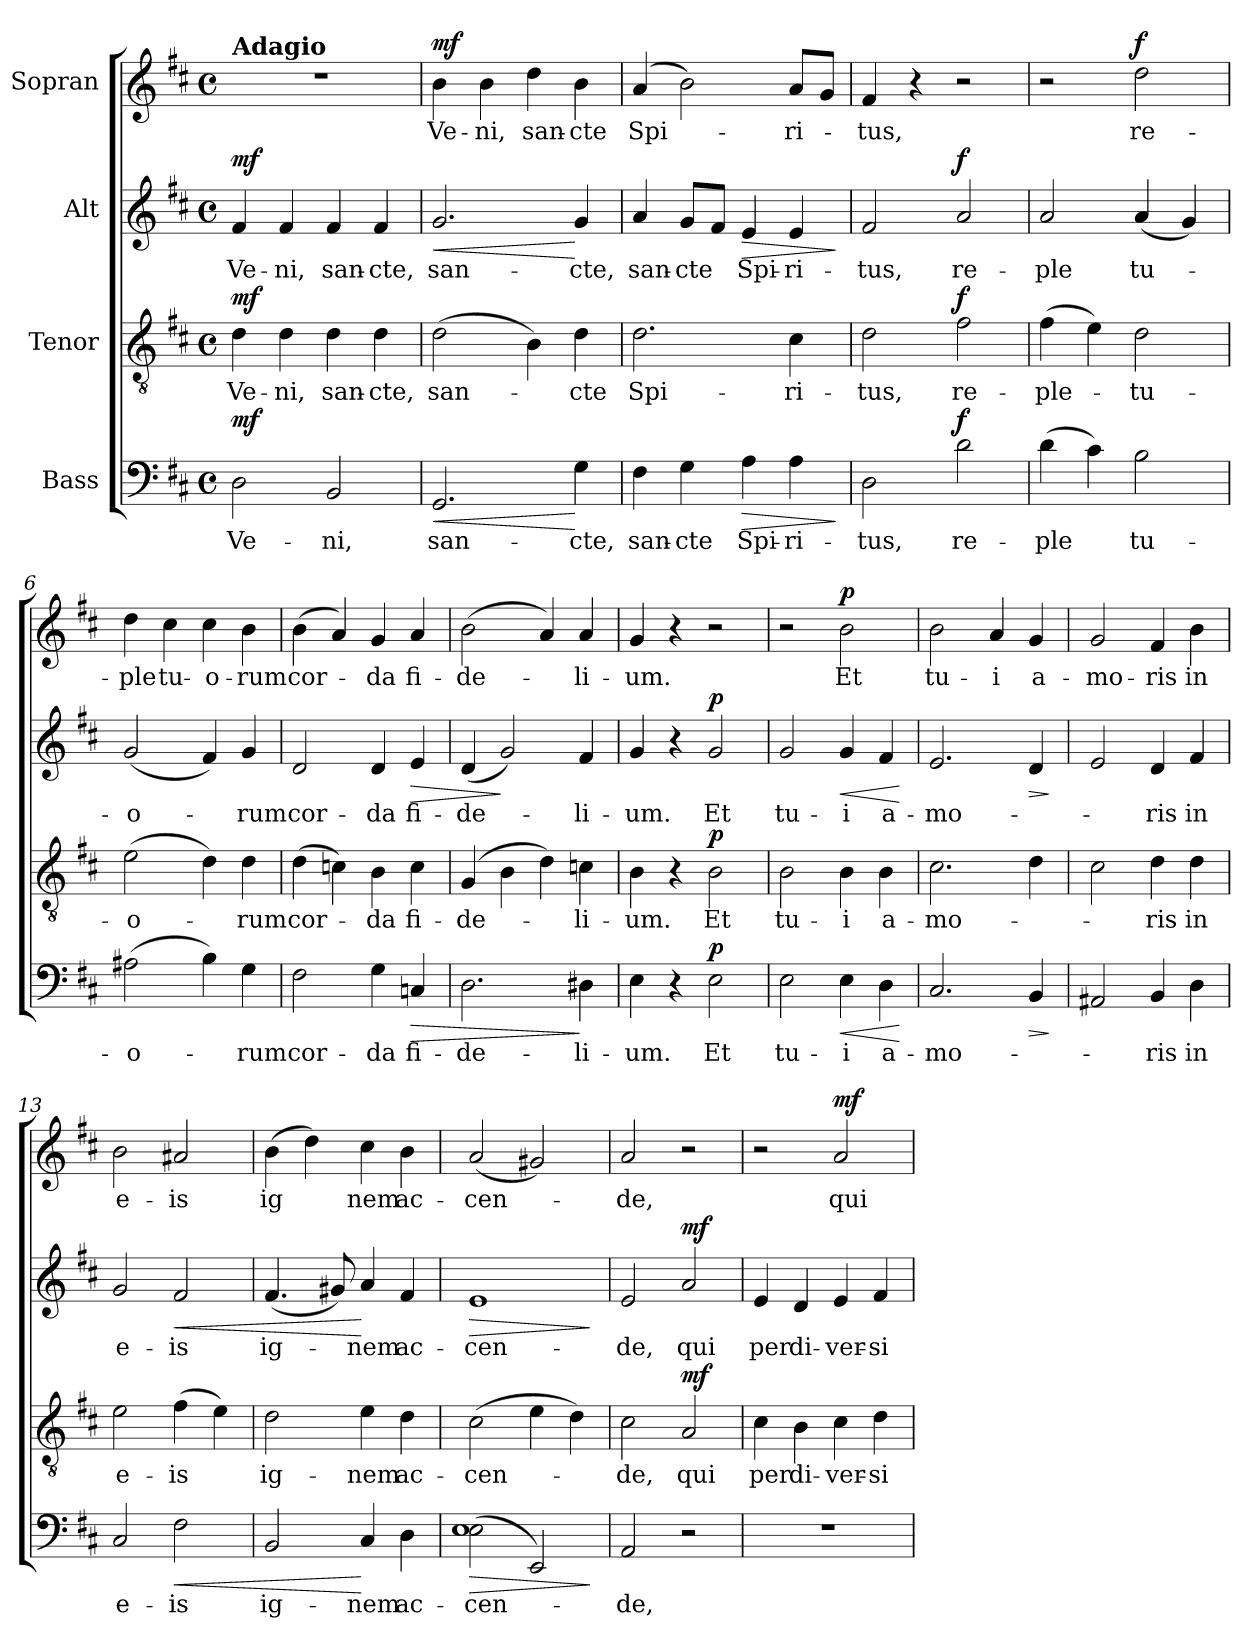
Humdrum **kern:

**kern	**text	**dynam	**kern	**text	**dynam	**kern	**text	**dynam	**kern	**text	**dynam
*part4	*part4	*part4	*part3	*part3	*part3	*part2	*part2	*part2	*part1	*part1	*part1
*staff4	*staff4	*staff4	*staff3	*staff3	*staff3	*staff2	*staff2	*staff2	*staff1	*staff1	*staff1
*I"Bass	*	*	*I"Tenor	*	*	*I"Alt	*	*	*I"Sopran	*	*
*clefF4	*	*	*clefGv2	*	*	*clefG2	*	*	*clefG2	*	*
*k[f#c#]	*	*	*k[f#c#]	*	*	*k[f#c#]	*	*	*k[f#c#]	*	*
*M4/4	*	*	*M4/4	*	*	*M4/4	*	*	*M4/4	*	*
*met(c)	*	*	*met(c)	*	*	*met(c)	*	*	*met(c)	*	*
=1	=1	=1	=1	=1	=1	=1	=1	=1	=1	=1	=1
!	!	!	!	!	!	!	!	!	!LO:TX:a:B:t=Adagio	!	!
!	!LO:LY:b	!LO:DY:a	!	!LO:LY:b	!LO:DY:a	!	!LO:LY:b	!LO:DY:a	!	!	!
2D\	Ve-	mf	4d\	Ve-	mf	4f#/	Ve-	mf	1r	.	.
!	!	!	!	!LO:LY:b	!	!	!LO:LY:b	!	!	!	!
.	.	.	4d\	-ni,	.	4f#/	-ni,	.	.	.	.
!	!LO:LY:b	!	!	!LO:LY:b	!	!	!LO:LY:b	!	!	!	!
2BB/	-ni,	.	4d\	san-	.	4f#/	san-	.	.	.	.
!	!	!	!	!LO:LY:b	!	!	!LO:LY:b	!	!	!	!
.	.	.	4d\	-cte,	.	4f#/	-cte,	.	.	.	.
=2	=2	=2	=2	=2	=2	=2	=2	=2	=2	=2	=2
!	!LO:LY:b	!LO:HP:b	!	!LO:LY:b	!	!	!LO:LY:b	!LO:HP:b	!	!LO:LY:b	!LO:DY:a
2.GG/	san-	<	(2d\	san-	.	2.g/	san-	<	4b\	Ve-	mf
!	!	!	!	!	!	!	!	!	!	!LO:LY:b	!
.	.	.	.	.	.	.	.	.	4b\	-ni,	.
!	!	!	!	!	!	!	!	!	!	!LO:LY:b	!
.	.	.	4B\)	.	.	.	.	.	4dd\	san-	.
!	!LO:LY:b	!	!	!LO:LY:b	!	!	!LO:LY:b	!	!	!LO:LY:b	!
4G\	-cte,	[	4d\	-cte	.	4g/	-cte,	[	4b\	-cte	.
=3	=3	=3	=3	=3	=3	=3	=3	=3	=3	=3	=3
!	!LO:LY:b	!	!	!LO:LY:b	!	!	!LO:LY:b	!	!	!LO:LY:b	!
4F#\	san-	.	2.d\	Spi-	.	4a/	san-	.	(4a/	Spi-	.
!	!LO:LY:b	!	!	!	!	!	!LO:LY:b	!	!	!	!
4G\	-cte	.	.	.	.	8g/L	-cte	.	2b\)	.	.
.	.	.	.	.	.	8f#/J	.	.	.	.	.
!	!LO:LY:b	!LO:HP:b	!	!	!	!	!LO:LY:b	!LO:HP:b	!	!	!
4A\	Spi-	>	.	.	.	4e/	Spi-	>	.	.	.
!	!LO:LY:b	!	!	!LO:LY:b	!	!	!LO:LY:b	!	!	!LO:LY:b	!
4A\	-ri-	.	4c#\	-ri-	.	4e/	-ri-	.	8a/L	-ri-	.
.	.	.	.	.	.	.	.	.	8g/J	.	.
.	.	]	.	.	.	.	.	]	.	.	.
=4	=4	=4	=4	=4	=4	=4	=4	=4	=4	=4	=4
!	!LO:LY:b	!	!	!LO:LY:b	!	!	!LO:LY:b	!	!	!LO:LY:b	!
2D\	-tus,	.	2d\	-tus,	.	2f#/	-tus,	.	4f#/	-tus,	.
.	.	.	.	.	.	.	.	.	4r	.	.
!	!LO:LY:b	!LO:DY:a	!	!LO:LY:b	!LO:DY:a	!	!LO:LY:b	!LO:DY:a	!	!	!
2d\	re-	f	2f#\	re-	f	2a/	re-	f	2r	.	.
!!LO:LB:g=z
=5	=5	=5	=5	=5	=5	=5	=5	=5	=5	=5	=5
!	!LO:LY:b	!	!	!LO:LY:b	!	!	!LO:LY:b	!	!	!	!
(4d\	-ple	.	(4f#\	-ple-	.	2a/	-ple	.	2r	.	.
4c#\)	.	.	4e\)	.	.	.	.	.	.	.	.
!	!LO:LY:b	!	!	!LO:LY:b	!	!	!LO:LY:b	!	!	!LO:LY:b	!LO:DY:a
2B\	tu-	.	2d\	-tu-	.	(4a/	tu-	.	2dd\	re-	f
.	.	.	.	.	.	4g/)	.	.	.	.	.
=6	=6	=6	=6	=6	=6	=6	=6	=6	=6	=6	=6
!	!LO:LY:b	!	!	!LO:LY:b	!	!	!LO:LY:b	!	!	!LO:LY:b	!
(2A#X\	-o-	.	(2e\	-o-	.	(2g/	-o-	.	4dd\	-ple	.
!	!	!	!	!	!	!	!	!	!	!LO:LY:b	!
.	.	.	.	.	.	.	.	.	4cc#\	tu-	.
!	!	!	!	!	!	!	!	!	!	!LO:LY:b	!
4B\)	.	.	4d\)	.	.	4f#/)	.	.	4cc#\	-o-	.
!	!LO:LY:b	!	!	!LO:LY:b	!	!	!LO:LY:b	!	!	!LO:LY:b	!
4G\	-rum	.	4d\	-rum	.	4g/	-rum	.	4b\	-rum	.
=7	=7	=7	=7	=7	=7	=7	=7	=7	=7	=7	=7
!	!LO:LY:b	!	!	!LO:LY:b	!	!	!LO:LY:b	!	!	!LO:LY:b	!
2F#\	cor-	.	(4d\	cor-	.	2d/	cor-	.	(4b\	cor-	.
.	.	.	4cn\)	.	.	.	.	.	4a/)	.	.
!	!LO:LY:b	!	!	!LO:LY:b	!	!	!LO:LY:b	!	!	!LO:LY:b	!
4G\	-da	.	4B\	-da	.	4d/	-da	.	4g/	-da	.
!	!LO:LY:b	!LO:HP:b	!	!LO:LY:b	!	!	!LO:LY:b	!LO:HP:b	!	!LO:LY:b	!
4Cn/	fi-	>	4c\	fi-	.	4e/	fi-	>	4a/	fi-	.
=8	=8	=8	=8	=8	=8	=8	=8	=8	=8	=8	=8
!	!LO:LY:b	!	!	!LO:LY:b	!	!	!LO:LY:b	!	!	!LO:LY:b	!
2.D\	-de-	.	(4G/	-de-	.	(4d/	-de-	.	(2b\	-de-	.
.	.	.	4B\	.	.	2g/)	.	]	.	.	.
.	.	.	4d\)	.	.	.	.	.	4a/)	.	.
!	!LO:LY:b	!	!	!LO:LY:b	!	!	!LO:LY:b	!	!	!LO:LY:b	!
4D#X\	-li-	]	4cn\	-li-	.	4f#/	-li-	.	4a/	-li-	.
=9	=9	=9	=9	=9	=9	=9	=9	=9	=9	=9	=9
!	!LO:LY:b	!	!	!LO:LY:b	!	!	!LO:LY:b	!	!	!LO:LY:b	!
4E\	-um.	.	4B\	-um.	.	4g/	-um.	.	4g/	-um.	.
4r	.	.	4r	.	.	4r	.	.	4r	.	.
!	!LO:LY:b	!LO:DY:a	!	!LO:LY:b	!LO:DY:a	!	!LO:LY:b	!LO:DY:a	!	!	!
2E\	Et	p	2B\	Et	p	2g/	Et	p	2r	.	.
=10	=10	=10	=10	=10	=10	=10	=10	=10	=10	=10	=10
!	!LO:LY:b	!	!	!LO:LY:b	!	!	!LO:LY:b	!	!	!	!
2E\	tu-	.	2B\	tu-	.	2g/	tu-	.	2r	.	.
!	!LO:LY:b	!LO:HP:b	!	!LO:LY:b	!	!	!LO:LY:b	!LO:HP:b	!	!LO:LY:b	!LO:DY:a
4E\	-i	<	4B\	-i	.	4g/	-i	<	2b\	Et	p
!	!LO:LY:b	!	!	!LO:LY:b	!	!	!LO:LY:b	!	!	!	!
4D\	a-	.	4B\	a-	.	4f#/	a-	.	.	.	.
.	.	[	.	.	.	.	.	[	.	.	.
!!LO:LB:g=z
=11	=11	=11	=11	=11	=11	=11	=11	=11	=11	=11	=11
!	!LO:LY:b	!	!	!LO:LY:b	!	!	!LO:LY:b	!	!	!LO:LY:b	!
2.C#/	-mo-	.	2.c#\	-mo-	.	2.e/	-mo-	.	2b\	tu-	.
!	!	!	!	!	!	!	!	!	!	!LO:LY:b	!
.	.	.	.	.	.	.	.	.	4a/	-i	.
!	!	!LO:HP:b	!	!	!	!	!	!LO:HP:b	!	!LO:LY:b	!
4BB/	.	>	4d\	.	.	4d/	.	>	4g/	a-	.
.	.	]	.	.	.	.	.	]	.	.	.
=12	=12	=12	=12	=12	=12	=12	=12	=12	=12	=12	=12
!	!	!	!	!	!	!	!	!	!	!LO:LY:b	!
2AA#X/	.	.	2c#\	.	.	2e/	.	.	2g/	-mo-	.
!	!LO:LY:b	!	!	!LO:LY:b	!	!	!LO:LY:b	!	!	!LO:LY:b	!
4BB/	-ris	.	4d\	-ris	.	4d/	-ris	.	4f#/	-ris	.
!	!LO:LY:b	!	!	!LO:LY:b	!	!	!LO:LY:b	!	!	!LO:LY:b	!
4D\	in	.	4d\	in	.	4f#/	in	.	4b\	in	.
=13	=13	=13	=13	=13	=13	=13	=13	=13	=13	=13	=13
!	!LO:LY:b	!	!	!LO:LY:b	!	!	!LO:LY:b	!	!	!LO:LY:b	!
2C#/	e-	.	2e\	e-	.	2g/	e-	.	2b\	e-	.
!	!LO:LY:b	!LO:HP:b	!	!LO:LY:b	!	!	!LO:LY:b	!LO:HP:b	!	!LO:LY:b	!
2F#\	-is	<	(4f#\	-is	.	2f#/	-is	<	2a#X/	-is	.
.	.	.	4e\)	.	.	.	.	.	.	.	.
=14	=14	=14	=14	=14	=14	=14	=14	=14	=14	=14	=14
!	!LO:LY:b	!	!	!LO:LY:b	!	!	!LO:LY:b	!	!	!LO:LY:b	!
2BB/	ig-	.	2d\	ig-	.	(4.f#/	ig-	.	(4b\	ig	.
.	.	.	.	.	.	.	.	.	4dd\)	.	.
.	.	.	.	.	.	8g#X/)	.	.	.	.	.
!	!LO:LY:b	!	!	!LO:LY:b	!	!	!LO:LY:b	!	!	!LO:LY:b	!
4C#/	-nem	[	4e\	-nem	.	4a/	-nem	[	4cc#\	nem	.
!	!LO:LY:b	!	!	!LO:LY:b	!	!	!LO:LY:b	!	!	!LO:LY:b	!
4D\	ac-	.	4d\	ac-	.	4f#/	ac-	.	4b\	ac-	.
=15	=15	=15	=15	=15	=15	=15	=15	=15	=15	=15	=15
!	!LO:LY:b	!LO:HP:b	!	!LO:LY:b	!	!	!LO:LY:b	!LO:HP:b	!	!LO:LY:b	!
*^	*	*	*	*	*	*	*	*	*	*	*
(2E\	1E	-cen-	>	(2c#\	-cen-	.	1e	-cen-	>	(2a/	-cen-	.
2EE/)	.	.	.	4e\	.	.	.	.	.	2g#X/)	.	.
.	.	.	.	4d\)	.	.	.	.	.	.	.	.
*v	*v	*	*	*	*	*	*	*	*	*	*	*
.	.	]	.	.	.	.	.	]	.	.	.
=16	=16	=16	=16	=16	=16	=16	=16	=16	=16	=16	=16
!	!LO:LY:b	!	!	!LO:LY:b	!	!	!LO:LY:b	!	!	!LO:LY:b	!
2AA/	-de,	.	2c#\	-de,	.	2e/	-de,	.	2a/	-de,	.
!	!	!	!	!LO:LY:b	!LO:DY:a	!	!LO:LY:b	!LO:DY:a	!	!	!
2r	.	.	2A/	qui	mf	2a/	qui	mf	2r	.	.
!!LO:PB:g=z
=17	=17	=17	=17	=17	=17	=17	=17	=17	=17	=17	=17
!	!	!	!	!LO:LY:b	!	!	!LO:LY:b	!	!	!	!
1r	.	.	4c#\	per	.	4e/	per	.	2r	.	.
!	!	!	!	!LO:LY:b	!	!	!LO:LY:b	!	!	!	!
.	.	.	4B\	di-	.	4d/	di-	.	.	.	.
!	!	!	!	!LO:LY:b	!	!	!LO:LY:b	!	!	!LO:LY:b	!LO:DY:a
.	.	.	4c#\	-ver-	.	4e/	-ver-	.	2a/	qui	mf
!	!	!	!	!LO:LY:b	!	!	!LO:LY:b	!	!	!	!
.	.	.	4d\	-si-	.	4f#/	-si-	.	.	.	.
=	=	=	=	=	=	=	=	=	=	=	=
*-	*-	*-	*-	*-	*-	*-	*-	*-	*-	*-	*-
